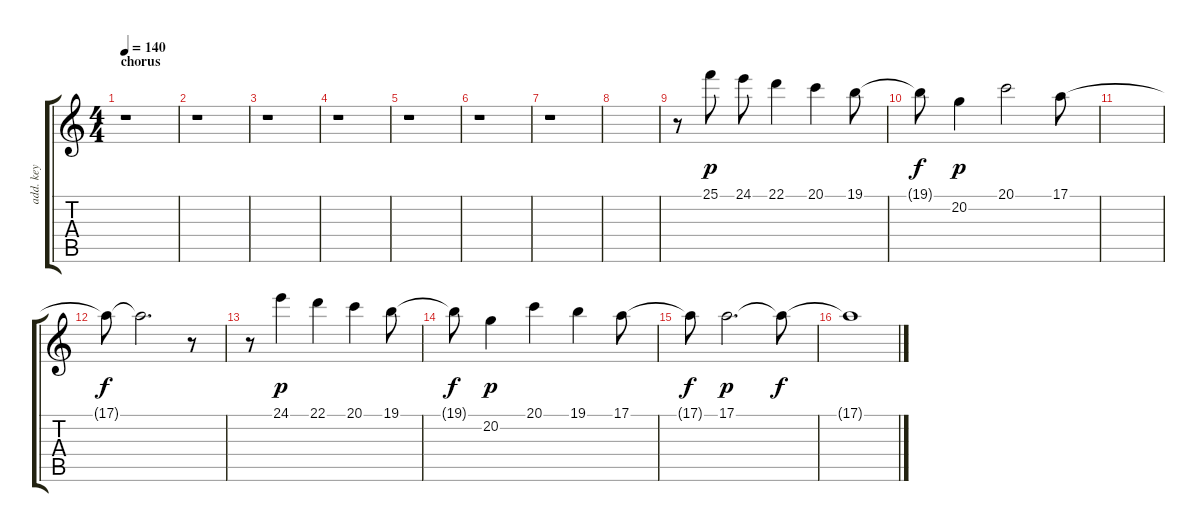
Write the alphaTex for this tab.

\track ("add. key" "add. key") {instrument flute}
\staff {score tabs}
\tuning (E4 B3 G3 D3 A2 E2) {hide}
\ts (4 4)
\section ("" "chorus")
\tempo 140
\clef g2
\ks c
r.1{dy p} |
r.1 |
r.1 |
r.1 |
r.1 |
r.1 |
r.1 |
|
r.8 25.1.8 24.1.8 22.1.4 20.1.4 19.1.8 |
19.1{t}.8{dy f} 20.2.4{dy p} 20.1.2 17.1.8 |
|
17.1{t}.8{dy f} 17.1{t}.2{d} r.8 |
r.8 24.1.4{dy p} 22.1.4 20.1.4 19.1.8 |
19.1{t}.8{dy f} 20.2.4{dy p} 20.1.4 19.1.4 17.1.8 |
17.1{t}.8{dy f} 17.1.2{d dy p} 17.1{t}.8{dy f} |
17.1{t}.1
